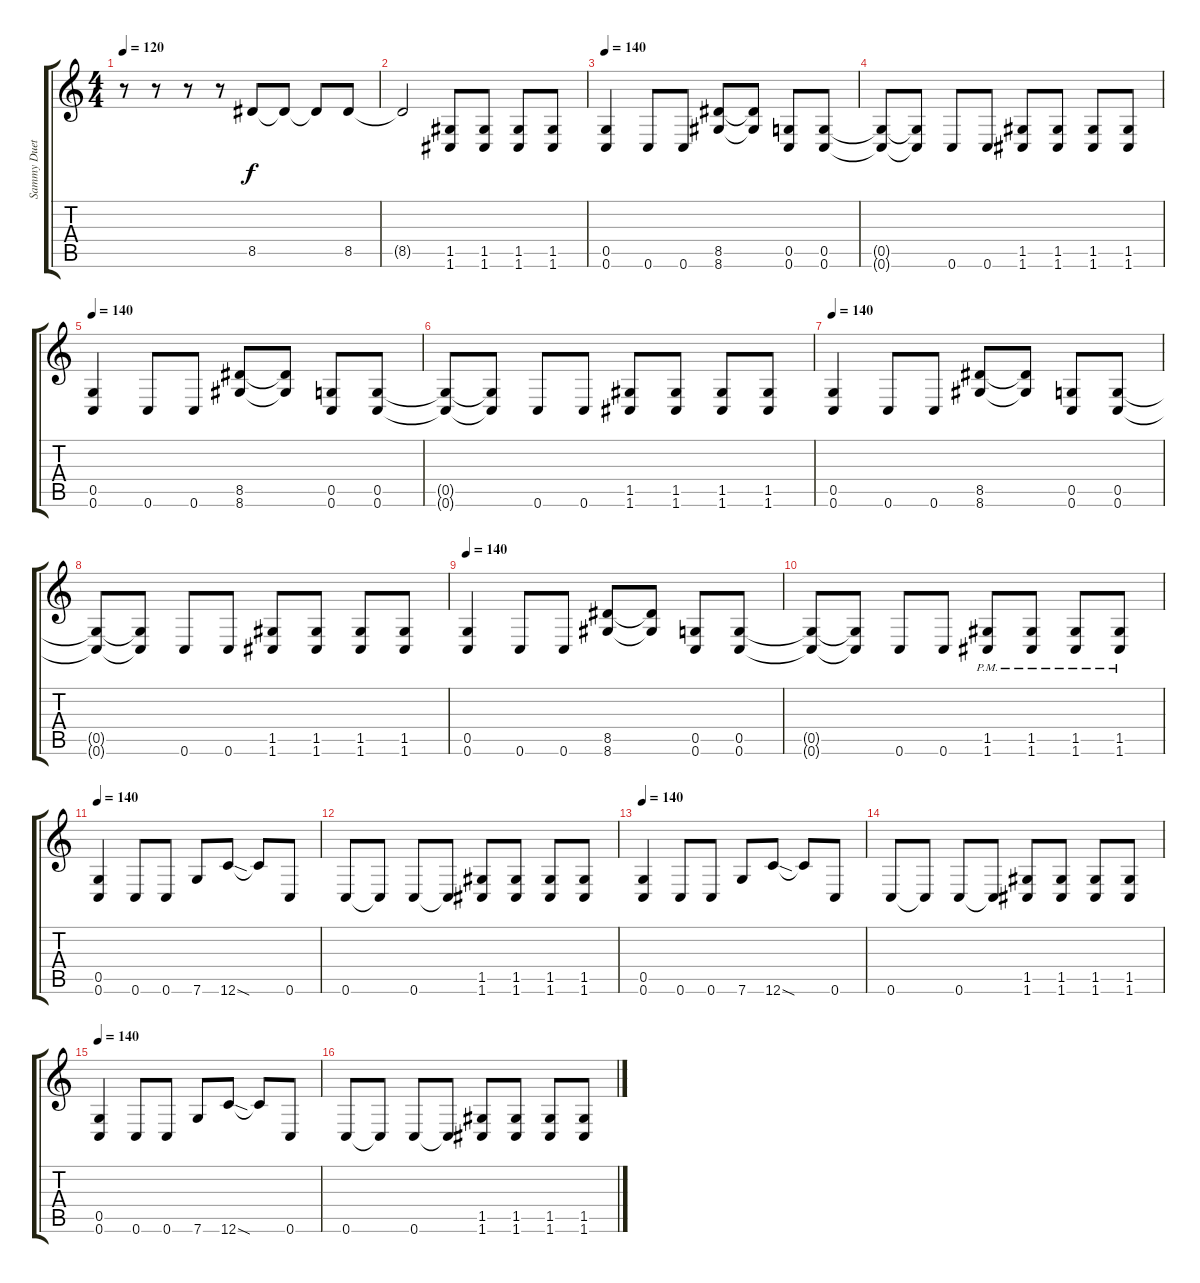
\track ("Sammy Duet" "Sammy Duet") {instrument overdrivenguitar}
\staff {score tabs}
\tuning (D4 A3 F3 C3 G2 C2) {hide}
\ts (4 4)
\tempo 120
\clef g2
\ks c
r.8{dy f} r.8 r.8 r.8 8.5.8 8.5{t}.8 8.5{t}.8 8.5.8 |
8.5{t}.2 (1.5 1.6).8 (1.5 1.6).8 (1.5 1.6).8 (1.5 1.6).8 |
\tempo 140
(0.5 0.6).4 0.6.8 0.6.8 (8.5 8.6).8 (8.5{t} 8.6{t}).8 (0.5 0.6).8 (0.5 0.6).8 |
(0.5{t} 0.6{t}).8 (0.5{t} 0.6{t}).8 0.6.8 0.6.8 (1.5 1.6).8 (1.5 1.6).8 (1.5 1.6).8 (1.5 1.6).8 |
\tempo 140
(0.5 0.6).4 0.6.8 0.6.8 (8.5 8.6).8 (8.5{t} 8.6{t}).8 (0.5 0.6).8 (0.5 0.6).8 |
(0.5{t} 0.6{t}).8 (0.5{t} 0.6{t}).8 0.6.8 0.6.8 (1.5 1.6).8 (1.5 1.6).8 (1.5 1.6).8 (1.5 1.6).8 |
\tempo 140
(0.5 0.6).4 0.6.8 0.6.8 (8.5 8.6).8 (8.5{t} 8.6{t}).8 (0.5 0.6).8 (0.5 0.6).8 |
(0.5{t} 0.6{t}).8 (0.5{t} 0.6{t}).8 0.6.8 0.6.8 (1.5 1.6).8 (1.5 1.6).8 (1.5 1.6).8 (1.5 1.6).8 |
\tempo 140
(0.5 0.6).4 0.6.8 0.6.8 (8.5 8.6).8 (8.5{t} 8.6{t}).8 (0.5 0.6).8 (0.5 0.6).8 |
(0.5{t} 0.6{t}).8 (0.5{t} 0.6{t}).8 0.6.8 0.6.8 (1.5{pm} 1.6{pm}).8 (1.5{pm} 1.6{pm}).8 (1.5{pm} 1.6{pm}).8 (1.5{pm} 1.6{pm}).8 |
\tempo 140
(0.5 0.6).4 0.6.8 0.6.8 7.6.8 12.6{sod}.8 12.6{t}.8 0.6.8 |
0.6.8 0.6{t}.8 0.6.8 0.6{t}.8 (1.5 1.6).8 (1.5 1.6).8 (1.5 1.6).8 (1.5 1.6).8 |
\tempo 140
(0.5 0.6).4 0.6.8 0.6.8 7.6.8 12.6{sod}.8 12.6{t}.8 0.6.8 |
0.6.8 0.6{t}.8 0.6.8 0.6{t}.8 (1.5 1.6).8 (1.5 1.6).8 (1.5 1.6).8 (1.5 1.6).8 |
\tempo 140
(0.5 0.6).4 0.6.8 0.6.8 7.6.8 12.6{sod}.8 12.6{t}.8 0.6.8 |
0.6.8 0.6{t}.8 0.6.8 0.6{t}.8 (1.5 1.6).8 (1.5 1.6).8 (1.5 1.6).8 (1.5 1.6).8
